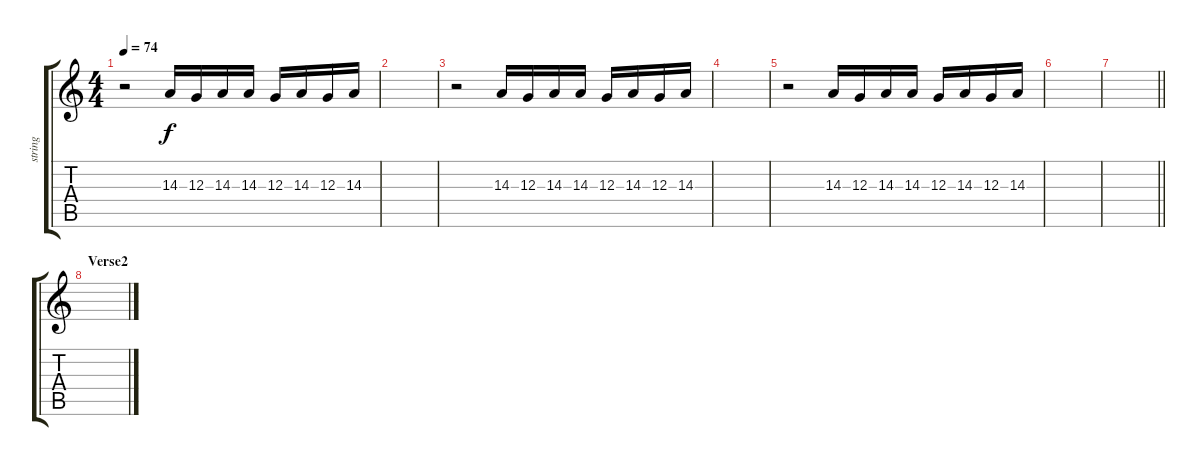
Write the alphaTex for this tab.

\track ("string" "string") {instrument stringensemble1}
\staff {score tabs}
\tuning (E4 B3 G3 D3 A2 E2) {hide}
\ts (4 4)
\tempo 74
\clef g2
\ks c
r.2{dy f} 14.3.16 12.3.16 14.3.16 14.3.16 12.3.16 14.3.16 12.3.16 14.3.16 |
|
r.2 14.3.16 12.3.16 14.3.16 14.3.16 12.3.16 14.3.16 12.3.16 14.3.16 |
|
r.2 14.3.16 12.3.16 14.3.16 14.3.16 12.3.16 14.3.16 12.3.16 14.3.16 |
|
\barLineRight lightlight
|
\section ("" "Verse2")
